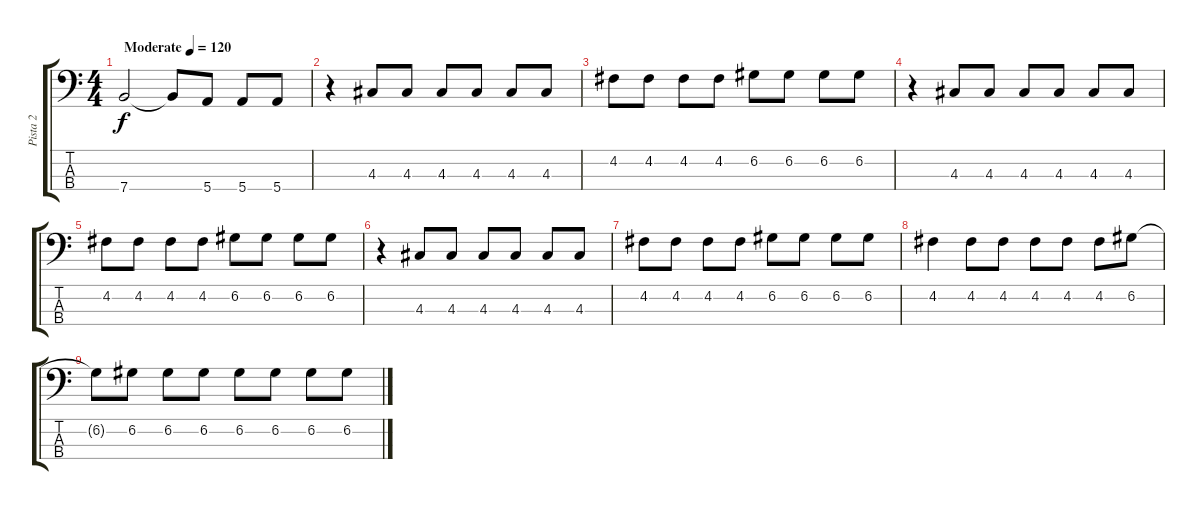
\track ("Pista 2" "Pista 2") {instrument electricbassfinger}
\staff {score tabs}
\tuning (G2 D2 A1 E1) {hide}
\ts (4 4)
\tempo (120 "Moderate")
\clef f4
\ks c
7.4.2{dy f instrument electricbassfinger} 7.4{t}.8 5.4.8 5.4.8 5.4.8 |
r.4 4.3.8 4.3.8 4.3.8 4.3.8 4.3.8 4.3.8 |
4.2.8 4.2.8 4.2.8 4.2.8 6.2.8 6.2.8 6.2.8 6.2.8 |
r.4 4.3.8 4.3.8 4.3.8 4.3.8 4.3.8 4.3.8 |
4.2.8 4.2.8 4.2.8 4.2.8 6.2.8 6.2.8 6.2.8 6.2.8 |
r.4 4.3.8 4.3.8 4.3.8 4.3.8 4.3.8 4.3.8 |
4.2.8 4.2.8 4.2.8 4.2.8 6.2.8 6.2.8 6.2.8 6.2.8 |
4.2.4 4.2.8 4.2.8 4.2.8 4.2.8 4.2.8 6.2.8 |
6.2{t}.8 6.2.8 6.2.8 6.2.8 6.2.8 6.2.8 6.2.8 6.2.8
